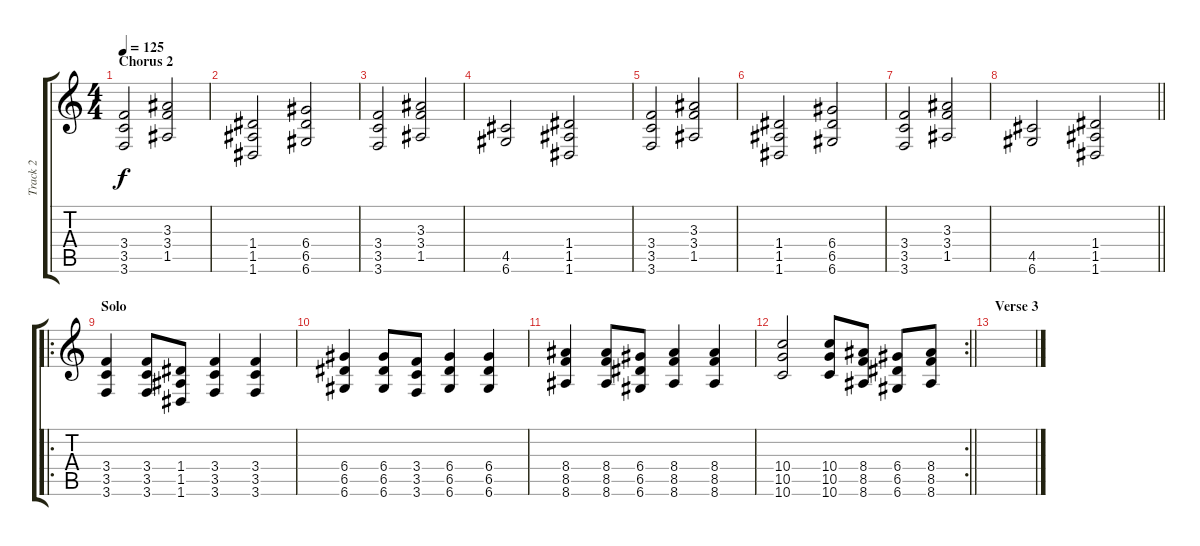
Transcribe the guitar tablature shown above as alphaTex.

\track ("Track 2" "Track 2") {instrument distortionguitar}
\staff {score tabs}
\tuning (E4 B3 G3 D3 A2 D2) {hide}
\ts (4 4)
\section ("" "Chorus 2")
\tempo 125
\clef g2
\ks c
(3.4 3.5 3.6).2{dy f} (3.3 3.4 1.5).2 |
(1.4 1.5 1.6).2 (6.4 6.5 6.6).2 |
(3.4 3.5 3.6).2 (3.3 3.4 1.5).2 |
(4.5 6.6).2 (1.4 1.5 1.6).2 |
(3.4 3.5 3.6).2 (3.3 3.4 1.5).2 |
(1.4 1.5 1.6).2 (6.4 6.5 6.6).2 |
(3.4 3.5 3.6).2 (3.3 3.4 1.5).2 |
\barLineRight lightlight
(4.5 6.6).2 (1.4 1.5 1.6).2 |
\ro
\section ("" "Solo")
(3.4 3.5 3.6).4 (3.4 3.5 3.6).8 (1.4 1.5 1.6).8 (3.4 3.5 3.6).4 (3.4 3.5 3.6).4 |
(6.4 6.5 6.6).4 (6.4 6.5 6.6).8 (3.4 3.5 3.6).8 (6.4 6.5 6.6).4 (6.4 6.5 6.6).4 |
(8.4 8.5 8.6).4 (8.4 8.5 8.6).8 (6.4 6.5 6.6).8 (8.4 8.5 8.6).4 (8.4 8.5 8.6).4 |
\rc 2
\barLineRight lightlight
(10.4 10.5 10.6).2 (10.4 10.5 10.6).8 (8.4 8.5 8.6).8 (6.4 6.5 6.6).8 (8.4 8.5 8.6).8 |
\section ("" "Verse 3")
